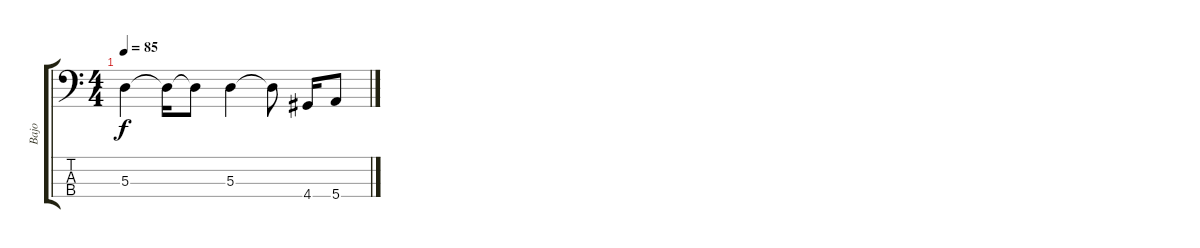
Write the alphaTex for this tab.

\track ("Bajo" "Bajo") {instrument electricbassfinger}
\staff {score tabs}
\tuning (G2 D2 A1 E1) {hide}
\ts (4 4)
\tempo 85
\clef f4
\ks c
5.3.4{dy f} 5.3{t}.16 5.3{t}.8 5.3.4 5.3{t}.8 4.4.16 5.4.8
